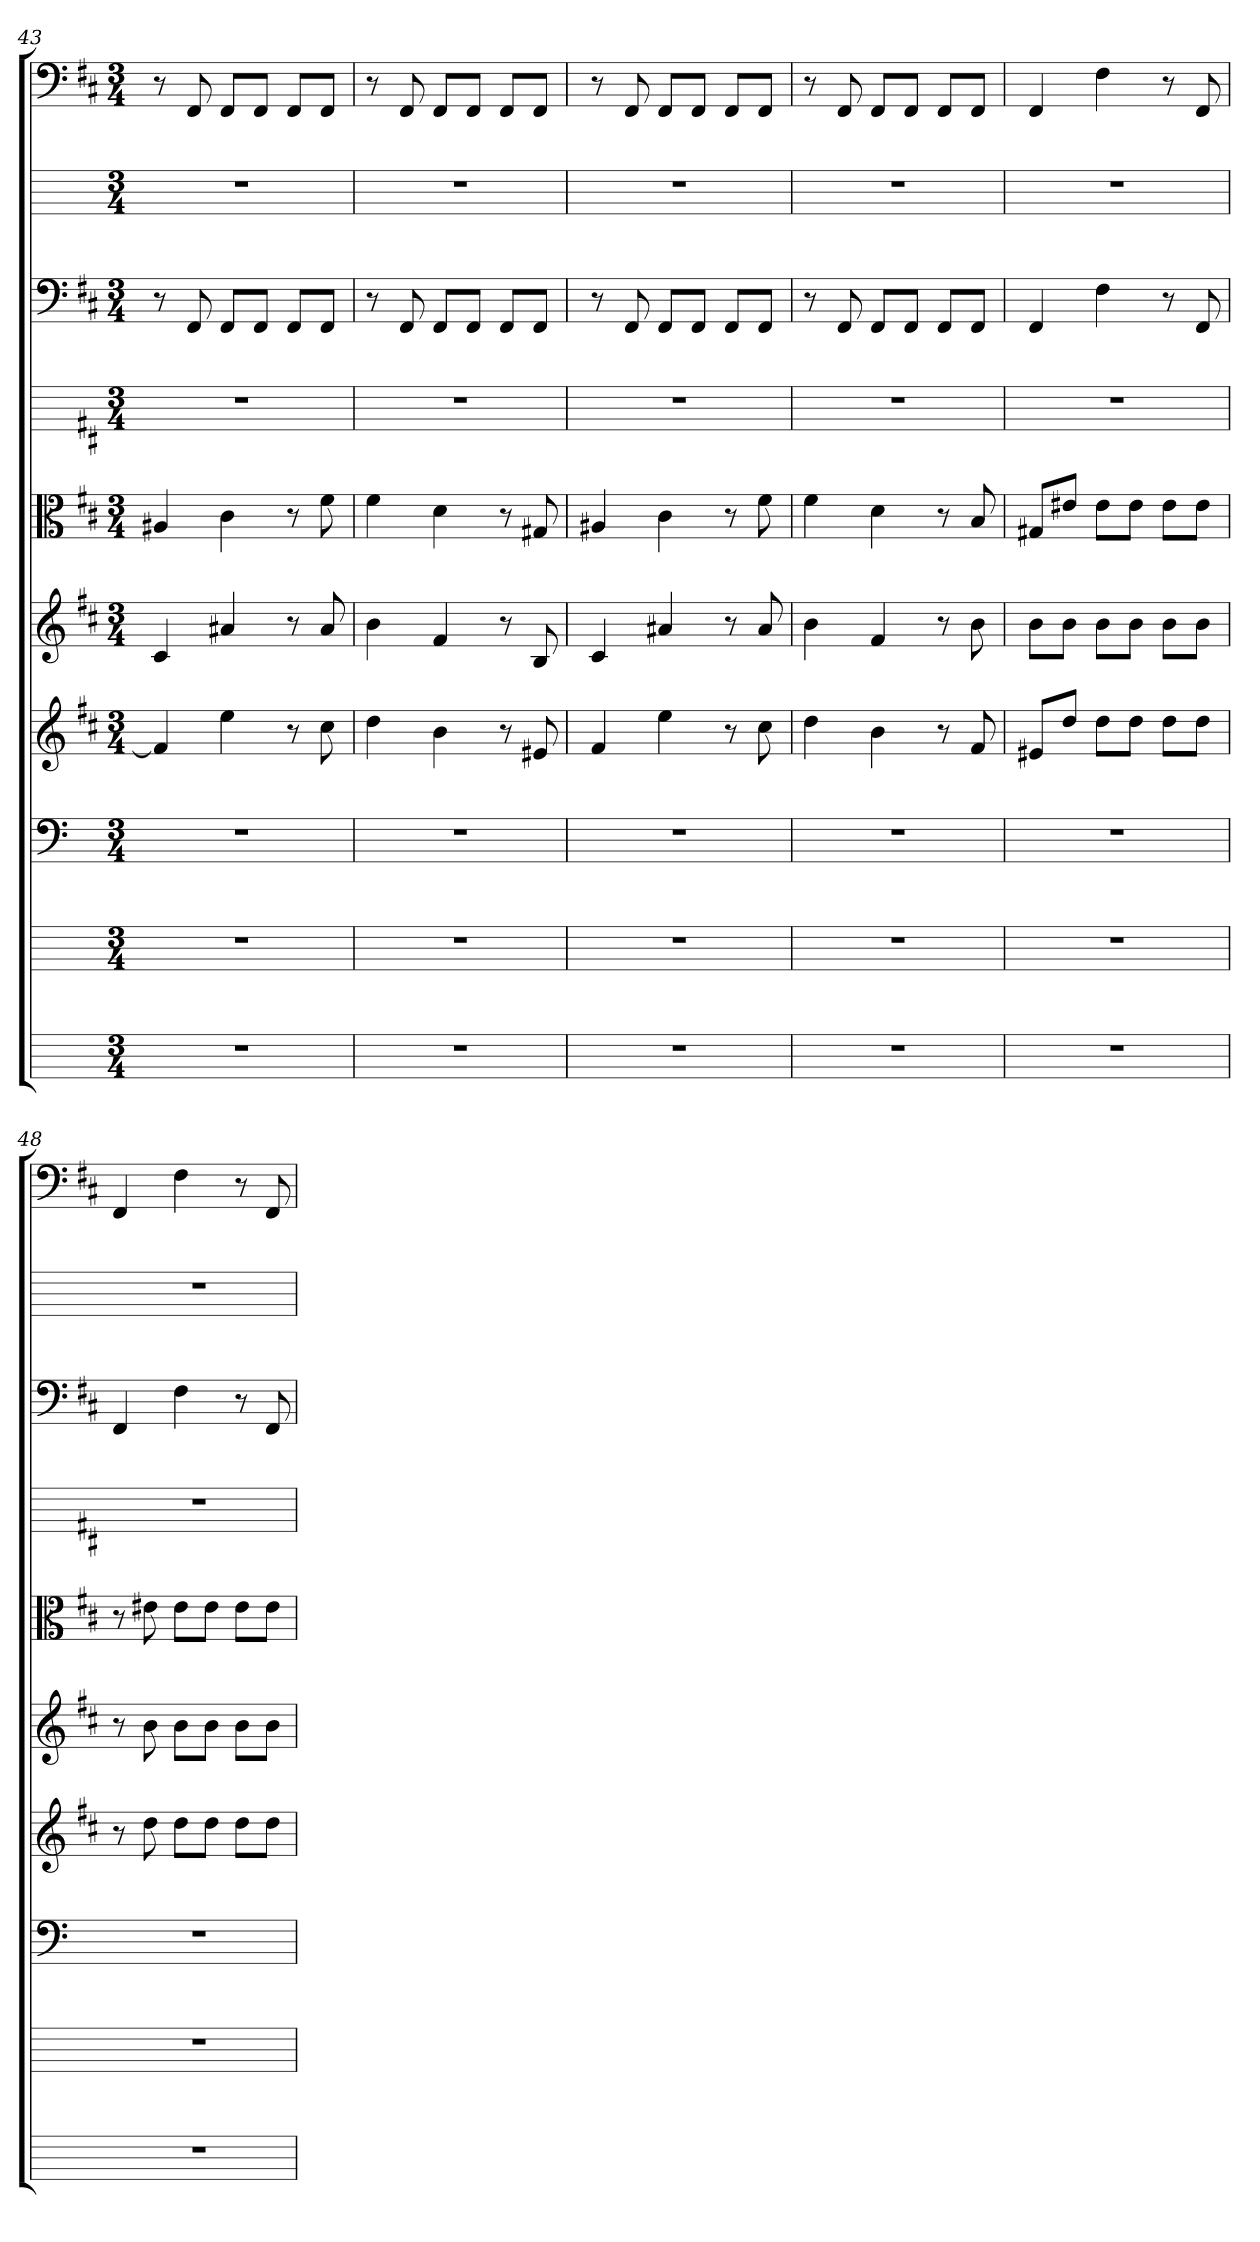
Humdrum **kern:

**kern	**kern	**kern	**kern	**kern	**kern	**kern	**kern	**kern	**kern
*part10	*part9	*part8	*part7	*part6	*part5	*part4	*part3	*part2	*part1
*staff10	*staff9	*staff8	*staff7	*staff6	*staff5	*staff4	*staff3	*staff2	*staff1
*	*	*clefF4	*	*	*clefC3	*	*clefF4	*	*clefF4
*k[]	*k[]	*k[]	*k[f#c#]	*k[f#c#]	*k[f#c#]	*k[f#c#]	*k[f#c#]	*k[]	*k[f#c#]
*M3/4	*M3/4	*M3/4	*M3/4	*M3/4	*M3/4	*M3/4	*M3/4	*M3/4	*M3/4
=43	=43	=43	=43	=43	=43	=43	=43	=43	=43
2.r	2.r	2.r	4f#]	4c#	4A#X	2.r	8r	2.r	8r
.	.	.	.	.	.	.	8FF#	.	8FF#
.	.	.	4ee	4a#X	4c#	.	8FF#/L	.	8FF#/L
.	.	.	.	.	.	.	8FF#/J	.	8FF#/J
.	.	.	8r	8r	8r	.	8FF#/L	.	8FF#/L
.	.	.	8cc#	8a#	8f#	.	8FF#/J	.	8FF#/J
=44	=44	=44	=44	=44	=44	=44	=44	=44	=44
2.r	2.r	2.r	4dd	4b	4f#	2.r	8r	2.r	8r
.	.	.	.	.	.	.	8FF#	.	8FF#
.	.	.	4b	4f#	4d	.	8FF#/L	.	8FF#/L
.	.	.	.	.	.	.	8FF#/J	.	8FF#/J
.	.	.	8r	8r	8r	.	8FF#/L	.	8FF#/L
.	.	.	8e#X	8B	8G#X	.	8FF#/J	.	8FF#/J
=45	=45	=45	=45	=45	=45	=45	=45	=45	=45
2.r	2.r	2.r	4f#	4c#	4A#X	2.r	8r	2.r	8r
.	.	.	.	.	.	.	8FF#	.	8FF#
.	.	.	4ee	4a#X	4c#	.	8FF#/L	.	8FF#/L
.	.	.	.	.	.	.	8FF#/J	.	8FF#/J
.	.	.	8r	8r	8r	.	8FF#/L	.	8FF#/L
.	.	.	8cc#	8a#	8f#	.	8FF#/J	.	8FF#/J
=46	=46	=46	=46	=46	=46	=46	=46	=46	=46
2.r	2.r	2.r	4dd	4b	4f#	2.r	8r	2.r	8r
.	.	.	.	.	.	.	8FF#	.	8FF#
.	.	.	4b	4f#	4d	.	8FF#/L	.	8FF#/L
.	.	.	.	.	.	.	8FF#/J	.	8FF#/J
.	.	.	8r	8r	8r	.	8FF#/L	.	8FF#/L
.	.	.	8f#	8b	8B	.	8FF#/J	.	8FF#/J
=47	=47	=47	=47	=47	=47	=47	=47	=47	=47
2.r	2.r	2.r	8e#XL	8bL	8G#X/L	2.r	4FF#	2.r	4FF#
.	.	.	8ddJ	8bJ	8e#X/J	.	.	.	.
.	.	.	8ddL	8bL	8e#\L	.	4F#	.	4F#
.	.	.	8ddJ	8bJ	8e#\J	.	.	.	.
.	.	.	8ddL	8bL	8e#\L	.	8r	.	8r
.	.	.	8ddJ	8bJ	8e#\J	.	8FF#	.	8FF#
=48	=48	=48	=48	=48	=48	=48	=48	=48	=48
2.r	2.r	2.r	8r	8r	8r	2.r	4FF#	2.r	4FF#
.	.	.	8dd	8b	8e#X	.	.	.	.
.	.	.	8ddL	8bL	8e#\L	.	4F#	.	4F#
.	.	.	8ddJ	8bJ	8e#\J	.	.	.	.
.	.	.	8ddL	8bL	8e#\L	.	8r	.	8r
.	.	.	8ddJ	8bJ	8e#\J	.	8FF#	.	8FF#
=	=	=	=	=	=	=	=	=	=
*-	*-	*-	*-	*-	*-	*-	*-	*-	*-
